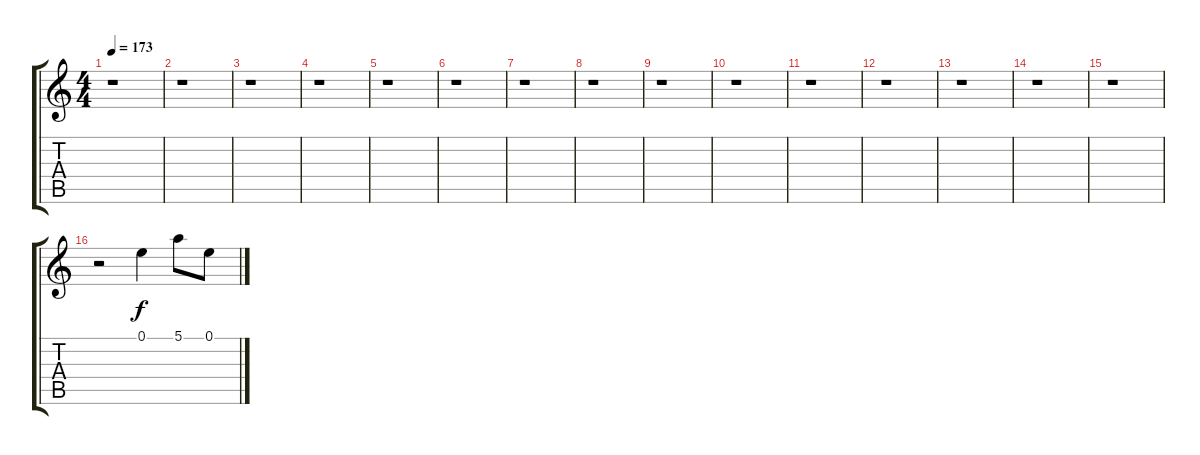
\track "" {instrument distortionguitar}
\staff {score tabs}
\tuning (E4 B3 G3 D3 A2 E2) {hide}
\ts (4 4)
\tempo 173
\clef g2
\ks c
r.1{dy f} |
r.1 |
r.1 |
r.1 |
r.1 |
r.1 |
r.1 |
r.1 |
r.1 |
r.1 |
r.1 |
r.1 |
r.1 |
r.1 |
r.1 |
r.2 0.1.4 5.1.8 0.1.8
